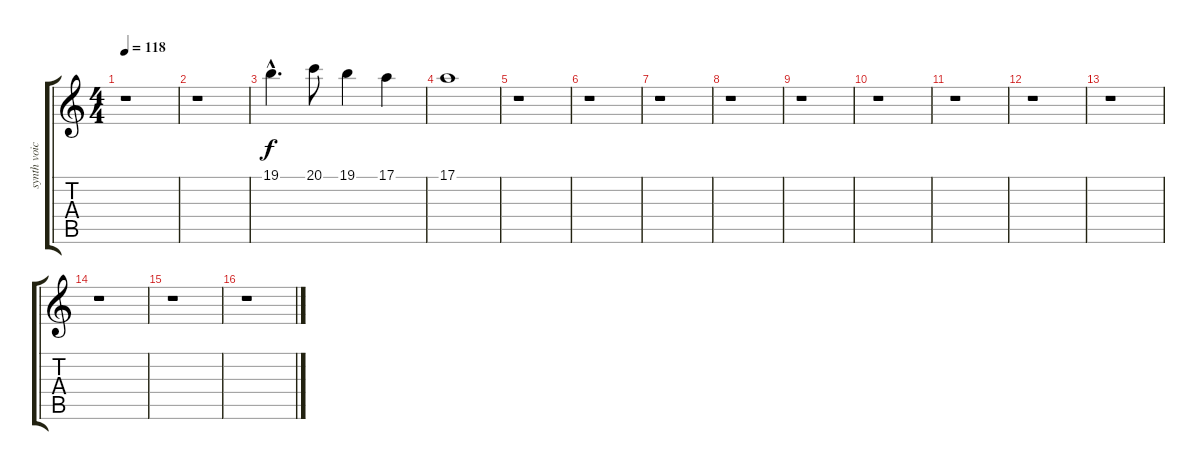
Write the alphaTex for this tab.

\track ("synth voices" "synth voic") {instrument synthvoice}
\staff {score tabs}
\tuning (E4 B3 G3 D3 A2 E2) {hide}
\ts (4 4)
\tempo 118
\clef g2
\ks c
r.1{dy f} |
r.1 |
19.1{hac}.4{d} 20.1.8 19.1.4 17.1.4 |
17.1.1 |
r.1 |
r.1 |
r.1 |
r.1 |
r.1 |
r.1 |
r.1 |
r.1 |
r.1 |
r.1 |
r.1 |
r.1
